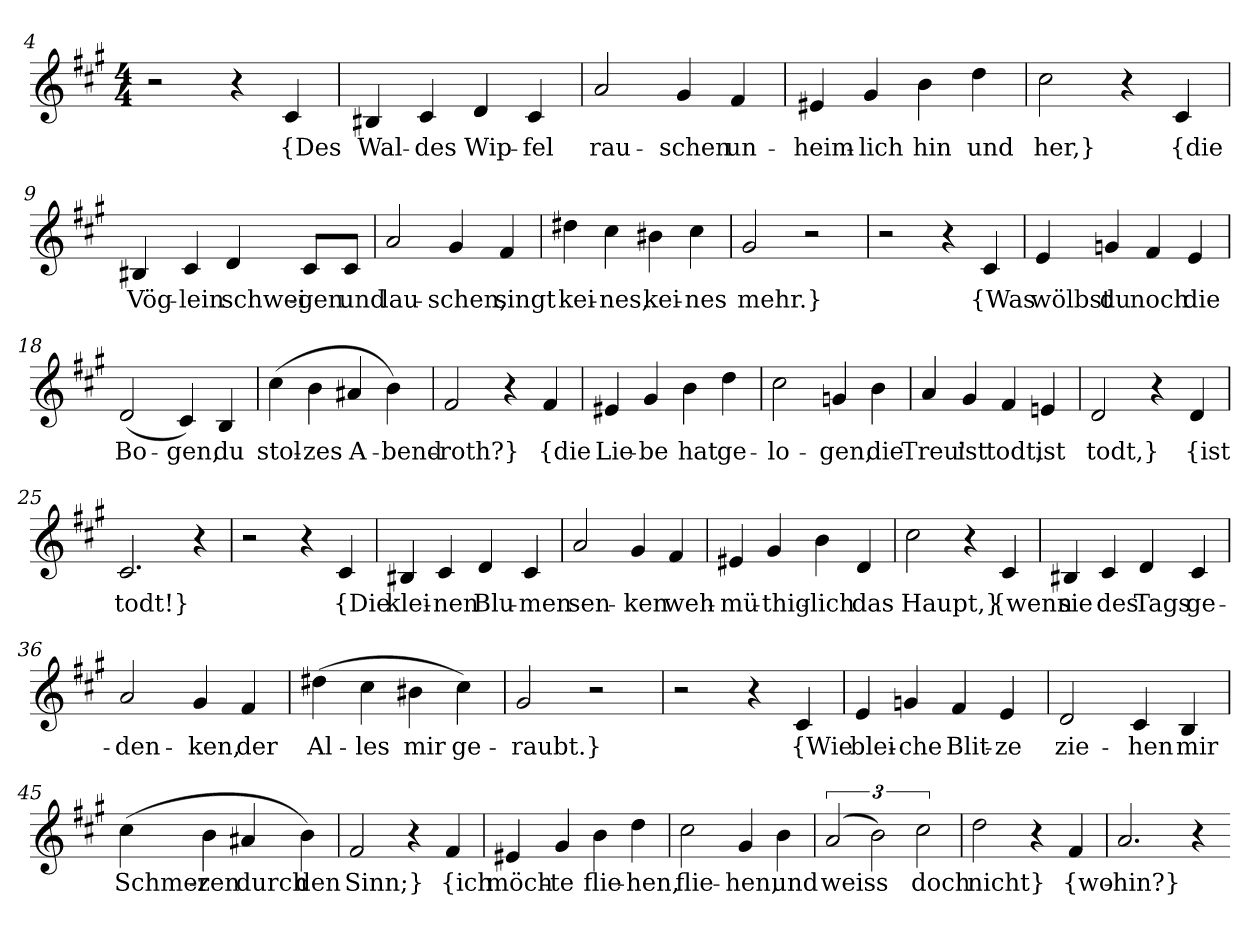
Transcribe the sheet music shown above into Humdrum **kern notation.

**kern	**text
*part1	*part1
*staff1	*staff1
*clefG2	*
*k[f#c#g#]	*
*M4/4	*
=4	=4
2r	.
4r	.
4c#	{Des
=5	=5
4B#X	Wal-
4c#	-des
4d	Wip-
4c#	-fel
=6	=6
2a	rau-
4g#	-schen
4f#	un-
=7	=7
4e#X	-heim-
4g#	lich
4b	hin
4dd	und
=8	=8
2cc#	her,}
4r	.
4c#	{die
=9	=9
4B#X	Vög-
4c#	-lein
4d	schwei-
8c#/L	-gen
8c#/J	und
=10	=10
2a	lau-
4g#	-schen,
4f#	singt
=11	=11
4dd#X	kei-
4cc#	-nes,
4b#X	kei-
4cc#	-nes
=12	=12
2g#	mehr.}
2r	.
=16	=16
2r	.
4r	.
4c#	{Was
=17	=17
4e	wölbst
4gn	du
4f#	noch
4e	die
=18	=18
(2d	Bo-
4c#)	-gen,
4B	du
=19	=19
(4cc#	stol-
4b	-zes
4a#X	A-
4b)	-bend-
=20	=20
2f#	-roth?}
4r	.
4f#	{die
=21	=21
4e#X	Lie-
4g#	-be
4b	hat
4dd	ge-
=22	=22
2cc#	-lo-
4gn	-gen,
4b	die
=23	=23
4a	Treu'
4g#	ist
4f#	todt,
4en	ist
=24	=24
2d	todt,}
4r	.
4d	{ist
=25	=25
2.c#	todt!}
4r	.
=30	=30
2r	.
4r	.
4c#	{Die
=31	=31
4B#X	klei-
4c#	-nen
4d	Blu-
4c#	-men
=32	=32
2a	sen-
4g#	-ken
4f#	weh-
=33	=33
4e#X	-mü-
4g#	thig-
4b	-lich
4d	das
=34	=34
2cc#	Haupt,}
4r	.
4c#	{wenn
=35	=35
4B#X	sie
4c#	des
4d	Tags
4c#	ge-
=36	=36
2a	-den-
4g#	-ken,
4f#	der
=37	=37
(4dd#X	Al-
4cc#	-les
4b#X	mir
4cc#)	ge-
=38	=38
2g#	-raubt.}
2r	.
=42	=42
2r	.
4r	.
4c#	{Wie
=43	=43
4e	blei-
4gn	-che
4f#	Blit-
4e	-ze
=44	=44
2d	zie-
4c#	-hen
4B	mir
=45	=45
(4cc#	Schmer-
4b	-zen
4a#X	durch
4b)	den
=46	=46
2f#	Sinn;}
4r	.
4f#	{ich
=47	=47
4e#X	möch-
4g#	-te
4b	flie-
4dd	-hen,
=48	=48
2cc#	flie-
4g#	-hen,
4b	und
=49	=49
(3a	weiss
3b)	.
3cc#	doch
=50	=50
2dd	nicht}
4r	.
4f#	{wo-
=51	=51
2.a	hin?}
4r	.
=-	=-
*-	*-
